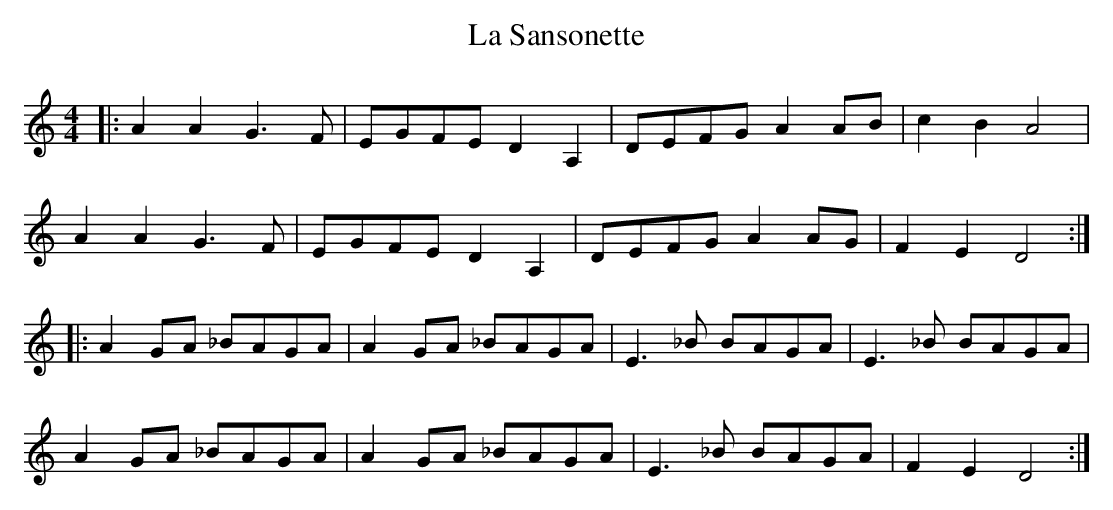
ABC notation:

X:1
T:La Sansonette
M:4/4
L:1/8
K:Ddor
|: A2A2 G3F | EGFE D2A,2 | DEFG A2AB | c2B2 A4 |
A2A2 G3F | EGFE D2A,2 | DEFG A2 AG | F2E2 D4 ::
A2 GA _BAGA  |A2 GA _BAGA | E3 _B BAGA | E3 _B BAGA |
A2 GA _BAGA | A2 GA _BAGA | E3 _B BAGA | F2E2 D4 :|
